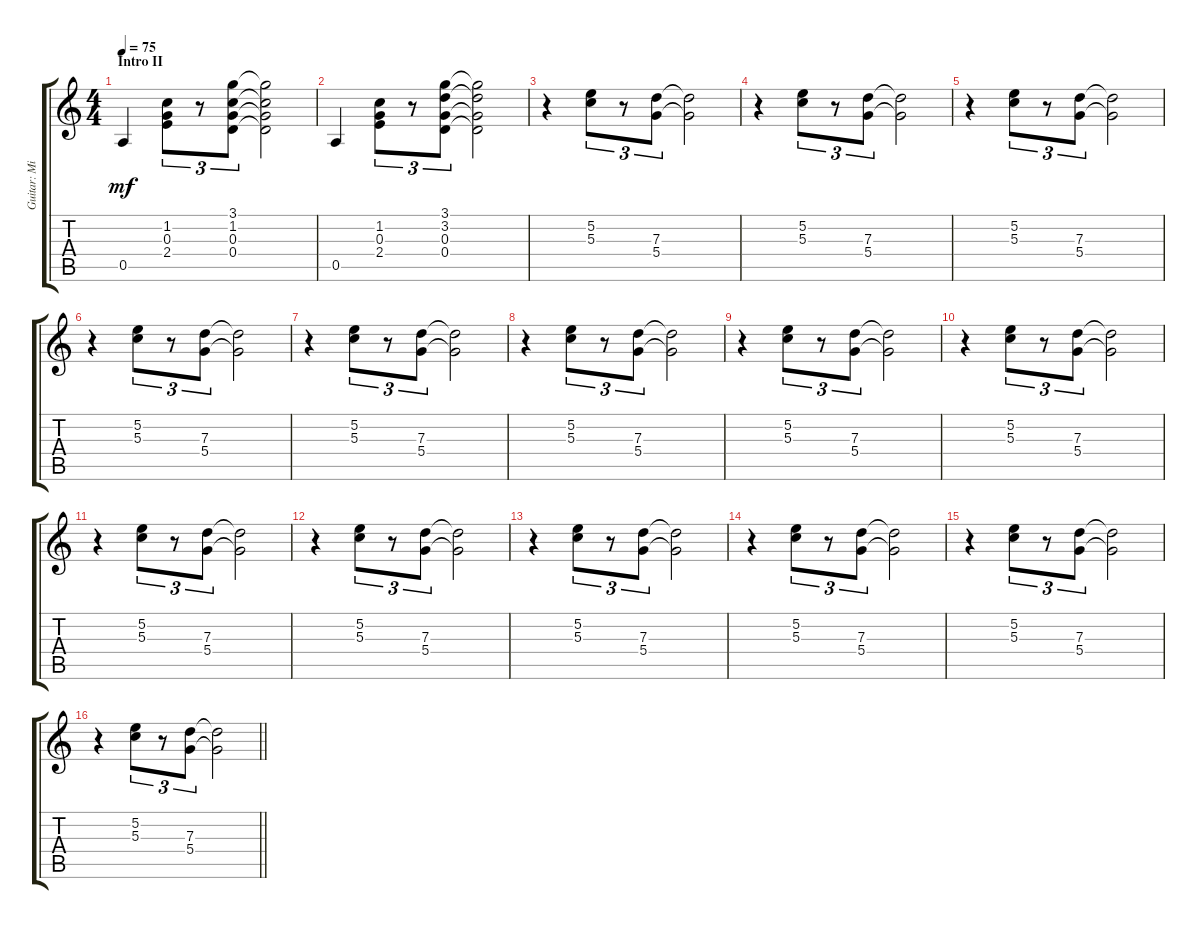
\track ("Guitar: Michael" "Guitar: Mi") {instrument electricguitarclean}
\staff {score tabs}
\tuning (E4 B3 G3 D3 A2 E2) {hide}
\ts (4 4)
\section ("" "Intro II")
\tempo 75
\clef g2
\ks c
0.5.4{dy mf} (1.2 0.3 2.4).8{tu (3 2)} r.8{tu (3 2)} (3.1 1.2 0.3 0.4).8{tu (3 2)} (3.1{t} 1.2{t} 0.3{t} 0.4{t}).2 |
0.5.4 (1.2 0.3 2.4).8{tu (3 2)} r.8{tu (3 2)} (3.1 3.2 0.3 0.4).8{tu (3 2)} (3.1{t} 3.2{t} 0.3{t} 0.4{t}).2 |
r.4 (5.2 5.3).8{tu (3 2)} r.8{tu (3 2)} (7.3 5.4).8{tu (3 2)} (7.3{t} 5.4{t}).2 |
r.4 (5.2 5.3).8{tu (3 2)} r.8{tu (3 2)} (7.3 5.4).8{tu (3 2)} (7.3{t} 5.4{t}).2 |
r.4 (5.2 5.3).8{tu (3 2)} r.8{tu (3 2)} (7.3 5.4).8{tu (3 2)} (7.3{t} 5.4{t}).2 |
r.4 (5.2 5.3).8{tu (3 2)} r.8{tu (3 2)} (7.3 5.4).8{tu (3 2)} (7.3{t} 5.4{t}).2 |
r.4 (5.2 5.3).8{tu (3 2)} r.8{tu (3 2)} (7.3 5.4).8{tu (3 2)} (7.3{t} 5.4{t}).2 |
r.4 (5.2 5.3).8{tu (3 2)} r.8{tu (3 2)} (7.3 5.4).8{tu (3 2)} (7.3{t} 5.4{t}).2 |
r.4 (5.2 5.3).8{tu (3 2)} r.8{tu (3 2)} (7.3 5.4).8{tu (3 2)} (7.3{t} 5.4{t}).2 |
r.4 (5.2 5.3).8{tu (3 2)} r.8{tu (3 2)} (7.3 5.4).8{tu (3 2)} (7.3{t} 5.4{t}).2 |
r.4 (5.2 5.3).8{tu (3 2)} r.8{tu (3 2)} (7.3 5.4).8{tu (3 2)} (7.3{t} 5.4{t}).2 |
r.4 (5.2 5.3).8{tu (3 2)} r.8{tu (3 2)} (7.3 5.4).8{tu (3 2)} (7.3{t} 5.4{t}).2 |
r.4 (5.2 5.3).8{tu (3 2)} r.8{tu (3 2)} (7.3 5.4).8{tu (3 2)} (7.3{t} 5.4{t}).2 |
r.4 (5.2 5.3).8{tu (3 2)} r.8{tu (3 2)} (7.3 5.4).8{tu (3 2)} (7.3{t} 5.4{t}).2 |
r.4 (5.2 5.3).8{tu (3 2)} r.8{tu (3 2)} (7.3 5.4).8{tu (3 2)} (7.3{t} 5.4{t}).2 |
\barLineRight lightlight
r.4 (5.2 5.3).8{tu (3 2)} r.8{tu (3 2)} (7.3 5.4).8{tu (3 2)} (7.3{t} 5.4{t}).2
